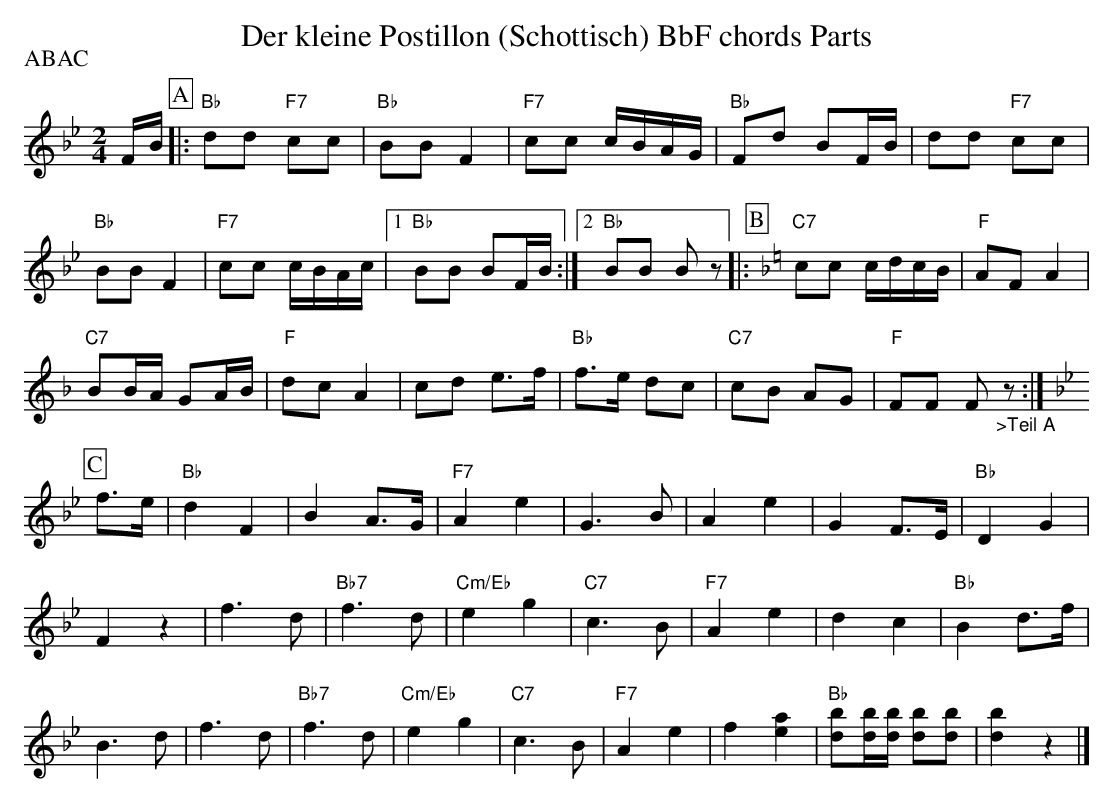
X:1
T: Der kleine Postillon (Schottisch) BbF chords Parts
P:ABAC
M:2/4
L:1/8
K:Bb %%MIDI gchordon
F/B/ [P:A] |: "Bb"dd "F7"cc | "Bb"BB F2 | "F7"cc c/B/A/G/ | "Bb"Fd BF/B/ | dd "F7"cc |
"Bb"BBF2 | "F7"cc c/B/A/c/ |1 "Bb"BB BF/B/ :|2 "Bb"BB Bz |: [P:B] [K:F] "C7"cc c/d/c/B/ | "F"AFA2 |
"C7"BB/A/ GA/B/ | "F"dcA2 | cd e>f | "Bb"f>e dc | "C7"cB AG | "F"FF F"_>Teil A"z :| [K:Bb]
[P:C] f>e | "Bb"d2F2 | B2A>G | "F7"A2e2 | G3B | A2e2 | G2F>E | "Bb"D2G2 |
 F2z2 | f3d | "Bb7"f3d | "Cm/Eb"e2g2 | "C7"c3B | "F7"A2e2 | d2c2 | "Bb"B2d>f |
B3d | f3d | "Bb7"f3d | "Cm/Eb"e2g2 | "C7"c3B | "F7"A2e2 | f2[ea]2 | "Bb"[db][d/b/][d/b/] [db][db] | [d2b2] z2 |]
